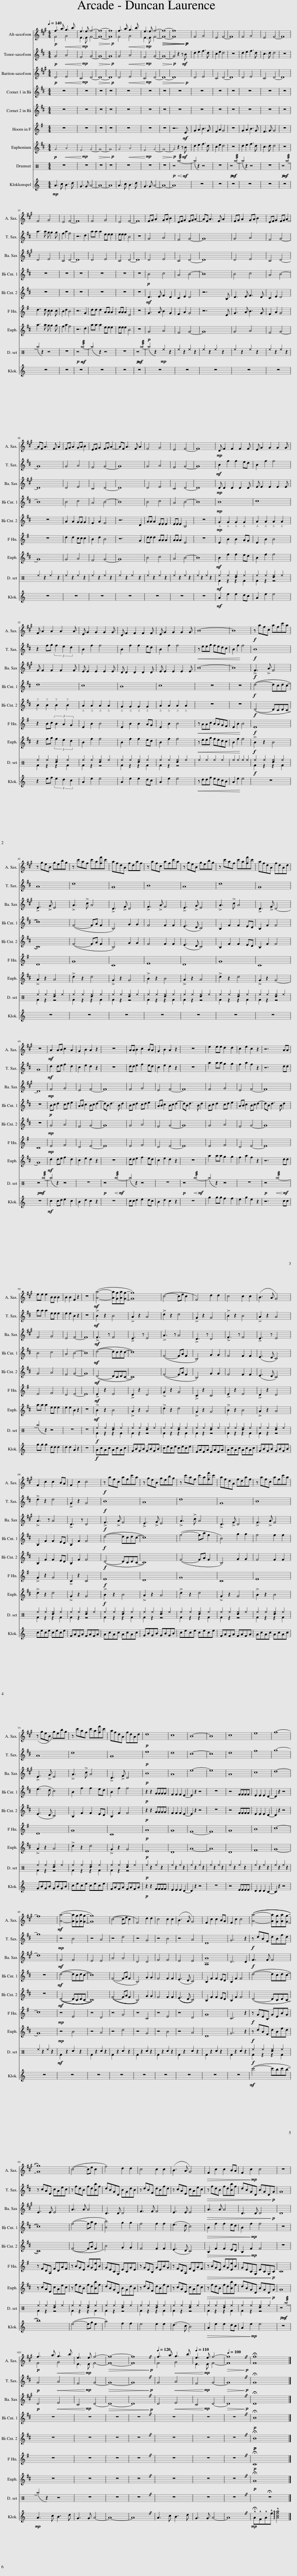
X:1
%%score { 1 | 2 } ( 3 4 ) 5 6 7 8 9 10 ( 11 12 ) 13
L:1/8
Q:1/4=140
M:4/4
I:linebreak $
K:C
V:1 treble
V:2 bass
V:3 treble transpose=-9
V:4 treble transpose="-9 "
V:5 treble transpose=-14
V:6 treble transpose=-21
V:7 treble transpose=-2
V:8 treble transpose=-2
V:9 treble transpose=-7
V:10 treble transpose=-14
V:11 perc
K:none
V:12 perc
K:none
V:13 treble transpose=24
V:1
!mp! A3 c B3 d | G3 G A4- | A8- | A8 | A3 c B3 d | %5
 G3 G A4- | A8- | A8 || A,4 B,4 | G,4 A,4- | %10
 A,8 | A,4 B,4 | G,4 A,4- | A,8 |$ A,4 B,4 | %15
 G,4 A,4- | A,8 | A,4 B,4 | G,4 A,4- | A,8 | %20
 [A,A] B c2 [B,B] c d2 | [G,G] A B2 [A,A] B c2- | c A c3 A c2 | [A,A] B c2 [B,B] c d2 | [G,G] A B2 [A,A] B c2- |$ %25
 c A c3 A c2 | [A,A] B c2 [B,B] c d2 | [G,G] A B2 [A,A] B c2- | c A c3 A c2 | [A,A]4 [B,B]4 | %30
 [G,G]4 [A,A]4- | [A,A]8 ||!mf! F, A, F, A, F, A, F, A, | G, B, G, B, G, B, G, B, |$ A, C A, C A, C A, C | %35
 G, B, G, B, G, B, G, B, | F, A, F, A, F, A, F, A, | G, B, G, B, G, B, G, B, | [D,F,]8- | [D,F,]8 | %40
!f! A, C A, C A, C A, C |$ G, B, G, B, G, B, G, B, | C E C E C E C E | F, A, F, A, F, A, F, A, | A, C A, C A, C A, C | %45
 G, B, G, B, G, B, G, B, | C E C E C E C E | F, A, F, A, F, A, F, A, |$ F,8 |!mp! [A,A] B c2 [B,B] c d2 | %50
 [G,G] A B2 [A,A] B c2- | c A c3 A c2 | [A,A] B c2 [B,B] c d2 | [G,G] A B2 [A,A] B c2- | c A c3 A c2 | %55
 [A,A] B c2 [B,B] c d2 | [G,G] A B2 [A,A] B c2- | c A c3 A c2 |$ [A,A]4 [B,B]4 | [G,G]4 [A,A]4- | %60
 [A,A]8 ||!f! A, C A, C A, C A, C | G, B, G, B, G, B, G, B, | C E C E C E C E | F, A, F, A, F, A, F, A, | %65
 A, C A, C A, C A, C | G, B, G, B, G, B, G, B, |$ C E C E C E C E | F, A, F, A, F, A, F, A, | A, C A, C A, C A, C | %70
 G, B, G, B, G, B, G, B, | C E C E C E C E | F, A, F, A, F, A, F, A, | A, C A, C A, C A, C |$ G, B, G, B, G, B, G, B, | %75
 C E C E C E C E | F, A, F, A, F, A, F, A, ||!mp! [df]8 | [ce]8 | [Bd]8- | %80
 [Bd]8 | [ce]8 | [eg]8 | [fa]8- |$ [fa]8 || %85
 z8 | z8 | z8 | z8 | z8 | %90
 z8 | z8 | z8 | [A,CE] C A, C A, C A, C |$ [G,B,D] B, G, B, G, B, G, B, | %95
 [CEG] E C E C E C E | [F,A,C] A, F, A, F, A, F, A, | [A,CE] C A, C A, C A, C | [G,B,D] B, G, B, G, B, G, B, |!>(! [CEG] E C E C E C E | %100
 [F,A,C] A, F, A, F, A, F, A,!>)!!p! | F,8 ||$!mp! A3 c B3 d | G3 G A4- | A8- | %105
 A8 |[Q:1/4=120] A3 c B3 d |[Q:1/4=110] G3 G A4- |[Q:1/4=100] A8 |!f! !^!!fermata!A !^!f !^!a !^!f' !arpeggio!!^![ac'f'a']4 |] %110
V:2
!ped! F,4 G,4 | E,4 F,4- | F,8- | F,8!ped-up! |!ped! F,4 G,4 | %5
 E,4 F,4- | F,8- | F,8!ped-up! ||!ped! [F,,F,]4 [G,,G,]4 | [E,,E,]4 [F,,F,]4- | %10
 [F,,F,]8!ped-up! |!ped! [F,,F,]4 [G,,G,]4 | [E,,E,]4 [F,,F,]4- | [F,,F,]8!ped-up! |$!ped! [F,,F,]4 [G,,G,]4 | %15
 [E,,E,]4 [F,,F,]4- | [F,,F,]8!ped-up! |!ped! [F,,F,]4 [G,,G,]4 | [E,,E,]4 [F,,F,]4- | [F,,F,]8!ped-up! | %20
!ped! [F,,F,]4 [G,,G,]4 | [E,,E,]4 [F,,F,]4- | [F,,F,]8!ped-up! |!ped! [F,,F,]4 [G,,G,]4 | [E,,E,]4 [F,,F,]4- |$ %25
 [F,,F,]8!ped-up! |!ped! [F,,F,]4 [G,,G,]4!ped-up! | [E,,E,]4 [F,,F,]4- | [F,,F,]8!ped-up! |!ped! [F,,F,]4 [G,,G,]4!ped-up! | %30
 [E,,E,]4 [F,,F,]4- | [F,,F,]8 ||!ped! F,,4 F,,4!ped-up! |!ped! G,,4 G,,4!ped-up! |$!ped! A,,4 A,,4!ped-up! | %35
!ped! G,,4 G,,4!ped-up! |!ped! F,,4 F,,4!ped-up! |!ped! G,,4 G,,4!ped-up! |!ped! D,,8-!ped-up! | D,,8 | %40
!ped! [A,,,A,,]4 [A,,A,]4!ped-up! |$!ped! [G,,,G,,]4 [G,,G,]4!ped-up! |!ped! [C,,C,]4 [C,C]4!ped-up! |!ped! [F,,,F,,]4 [F,,F,]4!ped-up! |!ped! [A,,,A,,]4 [A,,A,]4!ped-up! | %45
!ped! [G,,,G,,]4 [G,,G,]4!ped-up! |!ped! [C,,C,]4 [C,C]4!ped-up! |!ped! [F,,,F,,]4 [F,,F,]4-!ped-up! |$ [F,,F,]8 |!ped! [F,,F,]4 [G,,G,]4!ped-up! | %50
 [E,,E,]4 [F,,F,]4- | [F,,F,]8 |!ped! [F,,F,]4 [G,,G,]4!ped-up! | [E,,E,]4 [F,,F,]4- | [F,,F,]8!ped-up! | %55
!ped! [F,,F,]4 [G,,G,]4!ped-up! | [E,,E,]4 [F,,F,]4- | [F,,F,]8!ped-up! |$!ped! [F,,F,]4 [G,,G,]4!ped-up! | [E,,E,]4 [F,,F,]4- | %60
 [F,,F,]8 ||!ped! [A,,,A,,]3 [A,,,A,,] [A,,,A,,]4!ped-up! |!ped! [G,,,G,,]3 [G,,,G,,] [G,,,G,,]4!ped-up! |!ped! [C,,C,]3 [C,,C,] [C,,C,]4!ped-up! |!ped! [F,,,F,,]3 [F,,,F,,] [F,,,F,,]4!ped-up! | %65
!ped! [A,,,A,,]3 [A,,,A,,] [A,,,A,,]4!ped-up! |!ped! [G,,,G,,]3 [G,,,G,,] [G,,,G,,]4!ped-up! |$!ped! [C,,C,]3 [C,,C,] [C,,C,]4!ped-up! |!ped! [F,,,F,,]3 [F,,,F,,] [F,,,F,,]4!ped-up! |!ped! [A,,,A,,]3 [A,,,A,,] [A,,,A,,]4!ped-up! | %70
!ped! [G,,,G,,]3 [G,,,G,,] [G,,,G,,]4!ped-up! |!ped! [C,,C,]3 [C,,C,] [C,,C,]4!ped-up! |!ped! [F,,,F,,]3 [F,,,F,,] [F,,,F,,]4!ped-up! |!ped! [A,,,A,,]3 [A,,,A,,] [A,,,A,,]4!ped-up! |$!ped! [G,,,G,,]3 [G,,,G,,] [G,,,G,,]4!ped-up! | %75
!ped! [C,,C,]3 [C,,C,] [C,,C,]4!ped-up! |!ped! [F,,,F,,]3 [F,,,F,,] [F,,,F,,]4!ped-up! || D8 | C8 | G8- | %80
 G8 | C8 | E8 | F8- |$ F8 || %85
!mf!!ped! [A,,,A,,]4 [A,,A,]4!ped-up! |!ped! [G,,,G,,]4 [G,,G,]4!ped-up! |!ped! [C,,C,]4 [C,C]4!ped-up! |!ped! [F,,,F,,]4 [F,,F,]4!ped-up! |!ped! [A,,,A,,]4 [A,,A,]4!ped-up! | %90
!ped! [G,,,G,,]4 [G,,G,]4!ped-up! |!ped! [C,,C,]8!ped-up! |!ped! [F,,,F,,]6 [F,,,F,,]2!ped-up! |!ped! [A,,,A,,]3 [A,,,A,,] [A,,,A,,]4!ped-up! |$!ped! [G,,,G,,]3 [G,,,G,,] [G,,,G,,]4!ped-up! | %95
!ped! [C,,C,]3 [C,,C,] [C,,C,]4!ped-up! |!ped! [F,,,F,,]3 [F,,,F,,] [F,,,F,,]4!ped-up! |!ped! [A,,,A,,]3 [A,,,A,,] [A,,,A,,]4!ped-up! |!ped! [G,,,G,,]3 [G,,,G,,] [G,,,G,,]4!ped-up! |!ped!!>(! [C,,C,]3 [C,,C,] [C,,C,]4!ped-up! | %100
!ped! [F,,,F,,]3 [F,,,F,,] [F,,,F,,]4-!>)!!p!!ped-up! | [F,,,F,,]8 ||$!mp!!ped! F,4 G,4 | E,4 F,4- | F,8- | %105
 F,8!ped-up! |!ped! F,4 G,4 | E,4 F,4- | F,8 | !fermata!F,8!ped-up! |] %110
V:3
[K:A]!p! f3 a!<(! g3 b | e3 e!<)!!p! f4- |!>(! f8- | f8!>)!!p! | f3 a!<(! g3 b | %5
 e3 e!<)!!p! f4- |!>(!!>(!!>(! f8- | f8!>)!!p!!>)!!p!!>)!!p! || F4 G4 | E4 F4- | %10
 F8 | F4 G4 | E4 F4- | F8 |$ F4 G4 | %15
 E4 F4- | F8 | F4 G4 | E4 F4- | F8 | %20
 FG A2 GA B2 | EF G2 FG A2- | AF A3 F A2 | FG A2 GA B2 | EF G2 FG A2- |$ %25
 AF A3 F A2 | FG A2 GA B2 | EF G2 FG A2- | AF A3 F A2 | F4 G4 | %30
 E4 F4- | F8 ||!mp! D F2 F2 F2 F | E G2 G2 G2 G |$ F A2 A2 A2 A | %35
 E G2 G2 G2 G | D F2 F2 F2 F | E G2 G2 G2 G | B8- | B8 | %40
!f! z afc afc'a |$ z geB gebg | z c'af c'a[ff']c' | afdA fdaf | z afc afc'a | %45
 z geB gebg | z c'af c'a[ff']c' | afdA fdAd |$ z8 |!mf! A2 AB c2 A2 | %50
 G2 B2 A2 z2 | z8 | AA B2 c2 BA | G2 B2 A2 z2 | z8 | %55
 e2 ee d2 d2 | c2 e2 c2 z2 | z6 AA |$ ee e2 BB B2 | B2 B2 F2 z2 | %60
 z8 ||!mf! ([Aa]4- [Aa][Gg][Aa][Gg]- | [Gg]8) | (c4- ce c2 | F4) d2 d2 | %65
 c4 c2 c2 | (B3 A G4) |$ F2 c2 c2 BA | F2 c2 c4 |!f! z afc afc'a | %70
 z geB gebg | z c'af c'a[ff']c' | afdA fdaf | z afc afc'a |$ (z geB g)ebg | %75
 z c'af c'a[ff']c' | afdA fdAd ||!p! d8 | c8 | B8- | %80
 B8 | c8 | e8 | f8- |$ f8 || %85
!mf! ([Aa]4- [Aa][Gg][Aa][Gg]- | [Gg]8) | (c4- ce c2 | F4) d2 d2 | c4 c2 c2 | %90
 (B3 A G4) | F2 c2 c2 BA | F2 c2 c4 | (([Aa]4- [Aa][Gg][Aa][Gg]- |$ [Gg]8)) | %95
 (c4- ce c2 | f4) d2 d2 | c4 c2 c2 | (B3 A G4) |!>(! F2 c2 c2 BA | %100
 F2 c2!>)!!p! c4 | z8 ||$!p! f3 a!<(! g3 b | e3 e!<)!!p! f4- |!>(! f8- | %105
 f8!>)!!p! | f3 a!<(! g3 b | e3 e!<)!!p! f4- |!>(! f8!>)!!p! | !fermata!f8 |] %110
V:4
[K:A] F4 G4 | E3 E F4- | F8- | F8 | F4 G4 | %5
 E3 E F4- | F8- | F8 || x8 | x8 | %10
 x8 | x8 | x8 | x8 |$ x8 | %15
 x8 | x8 | x8 | x8 | x8 | %20
 x8 | x8 | x8 | x8 | x8 |$ %25
 x8 | x8 | x8 | x8 | x8 | %30
 x8 | x8 || x8 | x8 |$ x8 | %35
 x8 | x8 | x8 | x8 | x8 | %40
 x8 |$ x8 | x8 | x8 | x8 | %45
 x8 | x8 | x8 |$ x8 | x8 | %50
 x8 | x8 | x8 | x8 | x8 | %55
 x8 | x8 | x8 |$ x8 | x8 | %60
 x8 || x8 | x8 | x8 | x8 | %65
 x8 | x8 |$ x8 | x8 | x8 | %70
 x8 | x8 | x8 | x8 |$ x8 | %75
 x8 | x8 || x8 | x8 | x8 | %80
 x8 | x8 | x8 | x8 |$ x8 || %85
 x8 | x8 | x8 | x8 | x8 | %90
 x8 | x8 | x8 | x8 |$ x8 | %95
 x8 | x8 | x8 | x8 | x8 | %100
 x8 | x8 ||$ F4 G4 | E3 E F4- | F8- | %105
 F8 | F4 G4 | E3 E F4- | F8 | F8 |] %110
V:5
[K:D]!p! G4!<(! A4 | F4!<)!!p! G4- |!>(! G8- | G8!>)!!p! | G4!<(! A4 | %5
 F4!<)!!p! G4- |!>(! G8- | G4!>)!!p! z2 z!mf! B || d2 e2 f3 d | c2 e2 d4 | %10
 z8 | d2 e2 f3 d | c3 d d4 | z8 |$ a3 a g g2 g | %15
 f2 a2 f4 | z6 d2 | aa a2 ee e2 | ee e2 B4 | z8 | %20
 G4 A4 | F4 G4- | G8 | G4 A4 | F4 G4- |$ %25
 G8 | G4 A4 | F4 G4- | G8 | G4 A4 | %30
 F4 G4- | G8 ||!mf! B2 f2 f2 ed | B2 f2 f4 |$ z2 fg (3f2 e2 d2 | %35
 B2 f2 f4 | B2 f2 f2 ed | B2 f2 f4 |!<(! z eeg fedc | B2 f2!<)! f4 | %40
!f! B8 |$ A8 | d8 | G8 | B8 | %45
 A8 | d8 | G8 |$ G8 |!mf! d2 de f2 d2 | %50
 c2 e2 d2 z2 | z8 | dd e2 f2 ed | c2 e2 d2 z2 | z8 | %55
 a2 aa g2 g2 | f2 a2 f2 z2 | z6 dd |$ aa a2 ee e2 | e2 e2 B2 z2 | %60
 z8 ||!mf! !>!B2 z2 B4 | !>!A2 z2 A4 | !>!d2 z2 d4 | !>!G2 z2 G4 | %65
 !>!B2 z2 B4 | !>!A2 z2 A4 |$ !>!d2 z2 d4 | !>!G2 z2 G4 |!f! B8 | %70
 A8 | d8 | G8 | B8 |$ A8 | %75
 d8 | G8 ||!p! e8 | d8 | c8- | %80
 c8 | d8 | f8 | g8- |$ g8 || %85
!mp! z4 B4 | z4 A4 | z4 d4 | z4 G4 | z4 B4 | %90
 z4 A4 | D8 | G6 z2 |!f! z dBF dBfd |$ z cAE cAec | %95
 z fdB fd[Bb]f | dBGD BGdB | z dBF dBfd | z cAE cAec |!>(! z fdB fd[Bb]f | %100
 dBGD BGDG!>)!!p! | G8 ||$!p! G4!<(! A4 | F4!<)!!p! G4- |!>(! G8- | %105
 G8!>)!!p! | G4!<(! A4 | F4!<)!!p! G4- |!>(! G8!>)!!p! | !fermata!G8 |] %110
V:6
[K:A]!p! D4!<(! E4 | C4!<)!!p! D4- |!>(! D8- | D8!>)!!p! | D4!<(! E4 | %5
 C4!<)!!p! D4- |!>(! D8- | D8!>)!!p! || D4 E4 | C4 D4- | %10
 D8 | D4 E4 | C4 D4- | D8 |$ D4 E4 | %15
 C4 D4- | D8 | D4 E4 | C4 D4- | D8 | %20
 D4 E4 | C4 D4- | D8 | D4 E4 | C4 D4- |$ %25
 D8 | D4 E4 | C4 D4- | D8 | D4 E4 | %30
 C4 D4- | D8 ||!mp! D D2 D2 D2 D | E E2 E2 E2 E |$ F F2 F2 F2 F | %35
 E E2 E2 E2 E | D D2 D2 D2 D | E E2 E2 E2 E | B8- | B8 | %40
!f! !>!F3 !>!A F4 |$ !>!E3 !>!G E4 | !>!A3 !>!c A4 | !>!D3 !>!F D4 | !>!F3 !>!A F4 | %45
 !>!E3 !>!G E4 | !>!A3 !>!c A4 | !>!D3 !>!F D4- |$ D8 |!mp! F4 G4 | %50
 E4 F4- | F8 | F4 G4 | E4 F4- | F8 | %55
 F4 G4 | E4 F4- | F8 |$ F4 G4 | E4 F4- | %60
 F8 ||!mf! !>!F3 z F4 | !>!E3 z E4 | !>!A3 z A4 | !>!D3 z D4 | %65
 !>!F3 z F4 | !>!E3 z E4 |$ !>!A3 z A4 | !>!D3 z D4 |!f! !>!F3 !>!A F4 | %70
 !>!E3 !>!G E4 | !>!A3 !>!c A4 | !>!D3 !>!F D4 | !>!F3 !>!A F4 |$ !>!E3 !>!G E4 | %75
 !>!A3 !>!c A4 | !>!D3 !>!F D4 ||!p! B8 | A8 | e8- | %80
 e8 | A8 | c8 | d8- |$ d8 || %85
!mf! F4 F4 | E4 E4 | A4 A4 | D4 D4 | F4 F4 | %90
 E4 E4 | [A,A]8 | D6 D2 |!f! F3 F F4 |$ E3 E E4 | %95
 A3 A A4 | D3 D D4 | F3 F F4 | E3 E E4 |!>(! A3 A A4 | %100
 D3 D D4!>)!!p! | D8 ||$!p! D4!<(! E4 | C4!<)!!p! D4- |!>(! D8- | %105
 D8!>)!!p! | D4!<(! E4 | C4!<)!!p! D4- |!>(! D8!>)!!p! | !fermata!D8 |] %110
V:7
[K:D] z8 | z8 | z8 | z8 | z8 | %5
 z8 | z8 | z8 || z8 | z8 | %10
 z8 | z8 | z8 | z8 |$ z8 | %15
 z8 | z8 | z8 | z8 | z8 | %20
!p! B4 c4 | A4 B4- | B8 | B4 c4 | A4 B4- |$ %25
 B8 | B4 c4 | A4 B4- | B8 | B4 c4 | %30
 A4 B4- | B8 ||!mp! B8 | c8 |$ d8 | %35
 c8 | B8 | c8 | z8 | z8 | %40
!f! (d4- dcdc- |$ c8) | (F4- FA F2 | B,4) G2 G2 | F4 F2 F2 | %45
 (E3 D C4) | B,2 F2 F2 ED | B,2 F2 F4 |$ z8 |!p! Bc d2 cd e2 | %50
 AB c2 Bc d2- | dB d3 B d2 | Bc d2 cd e2 | AB c2 Bc d2- | dB d3 B d2 | %55
 Bc d2 cd e2 | AB c2 Bc d2- | dB d3 B d2 |$ B4 c4 | A4 B4- | %60
 B8 ||!mf! (d4- dcdc- | c8) | (F4- FA F2 | B,4) G2 G2 | %65
 F4 F2 F2 | (E3 D C4) |$ B,2 F2 F2 ED | B,2 F2 F4 |!f! (d4- dcdc- | %70
 c8) | (f4- fa f2 | B4) g2 g2 | f4 f2 f2 |$ (e3 d c4) | %75
 B2 f2 f2 ed | B2 f2 f4 ||!p! z2 z2 GGGG | F2 F2 F2 E2- | E2 z2 z4 | %80
 z8 | z4 FFFF | E2 E2 E2 D2- | D2 z2 z4 |$ z8 || %85
!mf! (d4- dcdc- | c8) | (F4- FA F2 | B,4) G2 G2 | F4 F2 F2 | %90
 (E3 D C4) | B,2 F2 F2 ED | B,2 F2 F4 | (d4- dcdc- |$ c8) | %95
 (f4- fa f2 | [Bb]4) g2 g2 | f4 f2 f2 | (e3 d c4) |!>(! B2 f2 f2 ed | %100
 B2 f2!>)!!p! f4 | z8 ||$ z8 | z8 | z8 | %105
 z8 | z8 | z8 | z8 |!p! !fermata!B8 |] %110
V:8
[K:D] z8 | z8 | z8 | z8 | z8 | %5
 z8 | z8 | z8 || z8 | z8 | %10
 z8 | z8 | z8 | z8 |$ z8 | %15
 z8 | z8 | z8 | z8 | z8 | %20
!mf! D3 E F2 D2 | C2 E2 D4 | z7 B, | D3 E F3 D | C2 E2 D4 |$ %25
 z8 | A2 A2 GG G2 | F2 A2 F4 | z6 D2 | AA A2 EE E2 | %30
 EE E2 B,4 | z8 ||!mp! !tenuto!.G2 !tenuto!.G2 !tenuto!.G2 !tenuto!.G2 | !tenuto!.A2 !tenuto!.A2 !tenuto!.A2 !tenuto!.A2 |$ !tenuto!.B2 !tenuto!.B2 !tenuto!.B2 !tenuto!.B2 | %35
 !tenuto!.A2 !tenuto!.A2 !tenuto!.A2 !tenuto!.A2 | !tenuto!.G2 !tenuto!.G2 !tenuto!.G2 !tenuto!.G2 | !tenuto!.A2 !tenuto!.A2 !tenuto!.A2 !tenuto!.A2 | z8 | z8 | %40
!f! (D4- DCDC- |$ C8) | (F4- FA F2 | B,4) G2 G2 | F4 F2 F2 | %45
 (E3 D C4) | B,2 F2 F2 ED | B,2 F2 F4 |$ z8 |!mp! G4 A4 | %50
 F4 G4- | G8 | G4 A4 | F4 G4- | G8 | %55
 G4 A4 | F4 G4- | G8 |$ G4 A4 | F4 G4- | %60
 G8 ||!mf! (D4- DCDC- | C8) | (F4- FA F2 | B,4) G2 G2 | %65
 F4 F2 F2 | (E3 D C4) |$ B,2 F2 F2 ED | B,2 F2 F4 |!f! (D4- DCDC- | %70
 C8) | (F4- FA F2 | B,4) G2 G2 | F4 F2 F2 |$ (E3 D C4) | %75
 B,2 F2 F2 ED | B,2 F2 F4 ||!p! z2 z2 GGGG | F2 F2 F2 E2- | E2 z2 z4 | %80
 z8 | z4 FFFF | E2 E2 E2 D2- | D2 z2 z4 |$ z8 || %85
!mf! ((((D4- DCDC- | C8)))) | ((((F4- FA F2 | B,4)))) G2 G2 | F4 F2 F2 | %90
 ((((E3 D C4)))) | B,2 F2 F2 ED | B,2 F2 F4 | (D4- DCDC- |$ C8) | %95
 (F4- FA F2 | B4) G2 G2 | F4 F2 F2 | (E3 D C4) |!>(! B,2 F2 F2 ED | %100
 B,2 F2!>)!!p! F4 | z8 ||$ z8 | z8 | z8 | %105
 z8 | z8 | z8 | z8 |!p!!p! !fermata!B8 |] %110
V:9
[K:G] z8 | z8 | z8 | z8 | z8 | %5
 z8 | z8 | z7!mf! E || G2 A2 B3 G | F2 A2 G4 | %10
 z8 | G2 A2 B3 G | F3 G G4 | z8 |$ d3 d c c2 c | %15
 B2 d2 B4 | z6 G2 | dd d2 AA A2 | AA A2 E4 | z8 | %20
 G3 A B2 G2 | F2 A2 G4 | z7 E | G3 A B3 G | F2 A2 G4 |$ %25
 z8 | d2 d2 cc c2 | B2 d2 B4 | z6 G2 | dd d2 AA A2 | %30
 AA A2 E4 | z8 || E2 B2 B2 AG | E2 B2 B4 |$ z2 Bc (3B2 A2 G2 | %35
 E2 B2 B4 | E2 B2 B2 AG | E2 B2 B4 |!<(! z AAc BAGF | E2 B2!<)! B4 | %40
!f! E8 |$ D8 | G8 | C8 | E8 | %45
 D8 | G8 | C8 |$ C8 |!mp! E4 F4 | %50
 D4 E4- | E8 | E4 F4 | D4 E4- | E8 | %55
 E4 F4 | D4 E4- | E8 |$ E4 F4 | D4 E4- | %60
 E8 ||!mf! !>!E2 z2 E4 | !>!D2 z2 D4 | !>!G2 z2 G4 | !>!C2 z2 C4 | %65
 !>!E2 z2 E4 | !>!D2 z2 D4 |$ !>!G2 z2 G4 | !>!C2 z2 C4 |!f! E8 | %70
 D8 | G8 | C8 | E8 |$ D8 | %75
 G8 | C8 ||!p! A8 | G8 | F8- | %80
 F8 | G8 | B8 | c8- |$ c8 || %85
!mp! z4 E4 | z4 D4 | z4 G4 | z4 C4 | z4 E4 | %90
 z4 D4 | G8 | C6 z2 |!f! z GEB, GEBG |$ z FDA, FDAF | %95
 z BGE BG[Ee]B | GECG, ECGE | z GEB, GEBG | z FDA, FDAF |!>(! z BGE BG[Ee]B | %100
 GECG, ECG,C!>)!!p! | C8 ||$ z8 | z8 | z8 | %105
 z8 | z8 | z8 | z8 |!p! !fermata!C8 |] %110
V:10
[K:D]!p! G4!<(! A4 | F4!<)!!p! G4- |!>(! G8- | G8!>)!!p! | G4!<(! A4 | %5
 F4!<)!!p! G4- |!>(! G8- | G4!>)!!p! z2 z!mf! B || d2 e2 f3 d | c2 e2 d4 | %10
 z8 | d2 e2 f3 d | c3 d d4 | z8 |$ a3 a g g2 g | %15
 f2 a2 f4 | z6 d2 | aa a2 ee e2 | ee e2 B4 | z8 | %20
!p! G4 A4 | F4 G4- | G8 | G4 A4 | F4 G4- |$ %25
 G8 | G4 A4 | F4 G4- | G8 | B4 c4 | %30
 A4 B4- | B8 ||!mf! B2 f2 f2 ed | B2 f2 f4 |$ z2 fg (3f2 e2 d2 | %35
 B2 f2 f4 | B2 f2 f2 ed | B2 f2 f4 |!<(! z eeg fedc | B2 f2!<)! f4 | %40
!f! !>!B2 z2 B4 |$ !>!A2 z2 A4 | !>!d2 z2 d4 | !>!G2 z2 G4 | !>!B2 z2 B4 | %45
 !>!A2 z2 A4 | !>!d2 z2 d4 | !>!G2 z2 G4- |$ G8 |!mf! d2 de f2 d2 | %50
 c2 e2 d2 z2 | z8 | dd e2 f2 ed | c2 e2 d2 z2 | z8 | %55
 a2 aa g2 g2 | f2 a2 f2 z2 | z6 dd |$ aa a2 ee e2 | e2 e2 B2 z2 | %60
 z8 ||!mf! !>!B2 z2 B4 | !>!A2 z2 A4 | !>!d2 z2 d4 | !>!G2 z2 G4 | %65
 !>!B2 z2 B4 | !>!A2 z2 A4 |$ !>!d2 z2 d4 | !>!G2 z2 G4 |!f! !>!B2 z2 B4 | %70
 !>!A2 z2 A4 | !>!d2 z2 d4 | !>!G2 z2 G4 | !>!B2 z2 B4 |$ !>!A2 z2 A4 | %75
 !>!d2 z2 d4 | !>!G2 z2 G4 ||!p! E8 | D8 | A8- | %80
 A8 | D8 | F8 | G8- |$ G8 || %85
!mp! z4 B4 | z4 A4 | z4 d4 | z4 G4 | z4 B4 | %90
 z4 A4 | D8 | G6 z2 |!f! z dBF dBfd |$ z cAE cAec | %95
 z fdB fd[Bb]f | dBGD BGdB | z dBF dBfd | z cAE cAec |!>(! z fdB fd[Bb]f | %100
 dBGD BGDG!>)!!p! | G8 ||$ z8 | z8 | z8 | %105
 z8 | z8 | z8 | z8 |!p! !fermata!G8 |] %110
V:11
 z8 | z8 | z8 | z8 | z8 | %5
 z8 | z8 |!p! z4!<(! !///!^a4-!<)!!mf! || (^a2 z2) z4 | z8 | %10
!p! z4!<(! !///!^a4-!<)!!mf! | (^a2 z2) z4 | z8 |!p! z4!<(! !///!^a4-!<)!!mf! |$ (^a2 z2) z4 | %15
 z8 |!p! z4!<(! !///!^a4-!<)!!mf! | (^a2 z2) z4 | z8 |!p! z4!<(! !///!^a4-!<)!!mf! | %20
 (^a2 z2)!mp! ^e2 z2 | ^e2 z2 ^e2 z2 | ^e2 z2 ^e2 z2 | ^e2 z2 ^e2 z2 | ^e2 z2 ^e2 z2 |$ %25
 ^e2 z2 ^e2 z2 | ^e2 z2 ^e2 z2 | ^e2 z2 ^e2 z2 | ^e2 z2 ^e2 z2 | ^e2 z2 ^e2 z2 | %30
 ^e2 z2 ^e2 z2 | ^e2 z2 ^e2 z2 ||!mf! ^e2 ^e2 [c^e]2 ^e2 | ^e2 ^e2 [c^e]2 ^e2 |$ ^e2 ^e2 [c^e]2 ^e2 | %35
 ^e2 ^e2 [c^e]2 ^e2 | ^e2 ^e2 [c^e]2 ^e2 | ^e2 ^e2 [c^e]2 ^e2 | ^e2 ^e2 ^e2 ^e2 | ^e2 ^e2 ^e2 ^e2 | %40
!f! ^e2 ^e2 [c^e]2 ^e2 |$ ^e2 ^e2 [c^e]2 ^e2 | ^e2 ^e2 [c^e]2 ^e2 | ^e2 ^e2 [c^e]2 ^e2 | ^e2 ^e2 [c^e]2 ^e2 | %45
 ^e2 ^e2 [c^e]2 ^e2 | ^e2 ^e2 [c^e]2 ^e2 | ^e2 ^e2 [c^e]2 ^e2 |$!p! z4!<(! !///!^a4-!<)!!mf! | (^a2 z2) z4 | %50
 z8 |!p! z4!<(! !///!^a4-!<)!!mf! | (^a2 z2) z4 | z8 |!p! z4!<(! !///!^a4-!<)!!mf! | %55
 (^a2 z2) z4 | z8 |!p! z4!<(! !///!^a4-!<)!!mf! |$ (^a2 z2) z4 | z8 | %60
 z8 ||!f! ^e2 ^e2 [c^e]2 ^e2 | ^e2 ^e2 [c^e]2 ^e2 | ^e2 ^e2 [c^e]2 ^e2 | ^e2 ^e2 [c^e]2 ^e2 | %65
 ^e2 ^e2 [c^e]2 ^e2 | ^e2 ^e2 [c^e]2 ^e2 |$ ^e2 ^e2 [c^e]2 ^e2 | ^e2 ^e2 [c^e]2 ^e2 | ^e2 ^e2 [c^e]2 ^e2 | %70
 ^e2 ^e2 [c^e]2 ^e2 | ^e2 ^e2 [c^e]2 ^e2 | ^e2 ^e2 [c^e]2 ^e2 | ^e2 ^e2 [c^e]2 ^e2 |$ ^e2 ^e2 [c^e]2 ^e2 | %75
 ^e2 ^e2 [c^e]2 ^e2 | ^e2 ^e2 [c^e]2 ^e2 ||!p! ^e2 z2 ^e2 z2 | ^e2 z2 ^e2 z2 | ^e2 z2 ^e2 z2 | %80
 ^e2 z2 ^e2 z2 | ^e2 z2 ^e2 z2 | ^e2 z2 ^e2 z2 | ^e2 z2 ^e2 z2 |$ ^e2 z2 ^e2 z2 || %85
!mf! F2 z2 c2 z2 | F2 z2 c2 z2 | F2 z2 c2 z2 | F2 z2 c2 z2 | F2 z2 c2 z2 | %90
 F2 z2 c2 z2 | F2 z2 c2 z2 | F2 z2 c2 z2 |!f! ^e2 ^e2 [c^e]2 ^e2 |$ ^e2 ^e2 [c^e]2 ^e2 | %95
 ^e2 ^e2 [c^e]2 ^e2 | ^e2 ^e2 [c^e]2 ^e2 | ^e2 ^e2 [c^e]2 ^e2 | ^e2 ^e2 [c^e]2 ^e2 | ^e2 ^e2 [c^e]2 ^e2 | %100
 ^e2 ^e2 [c^e]2 ^e2 |!p! z4!<(! !///!^a4-!<)!!mf! ||$ (^a2 z2) z4 | z8 | z8 | %105
 z8 | z8 | z8 | z8 | !fermata!z8 |] %110
V:12
 x8 | x8 | x8 | x8 | x8 | %5
 x8 | x8 | x8 || x8 | x8 | %10
 x8 | x8 | x8 | x8 |$ x8 | %15
 x8 | x8 | x8 | x8 | x8 | %20
 x8 | x8 | x8 | x8 | x8 |$ %25
 x8 | x8 | x8 | x8 | x8 | %30
 x8 | x8 || F2 z2 z2 F2 | F2 z2 z4 |$ F2 z2 z2 F2 | %35
 F2 z2 z4 | F2 z2 z2 F2 | F2 z2 z4 | x8 | x8 | %40
 F2 z2 z2 F2 |$ F2 z2 z4 | F2 z2 z2 F2 | F2 z2 z4 | F2 z2 z2 F2 | %45
 F2 z2 z4 | F2 z2 z2 F2 | F2 z2 z4 |$ x8 | x8 | %50
 x8 | x8 | x8 | x8 | x8 | %55
 x8 | x8 | x8 |$ x8 | x8 | %60
 x8 || F2 z2 z2 F2 | F2 z2 z4 | F2 z2 z2 F2 | F2 z2 z4 | %65
 F2 z2 z2 F2 | F2 z2 z4 |$ F2 z2 z2 F2 | F2 z2 z4 | F2 z2 z2 F2 | %70
 F2 z2 z4 | F2 z2 z2 F2 | F2 z2 z4 | F2 z2 z2 F2 |$ F2 z2 z4 | %75
 F2 z2 z2 F2 | F2 z2 z4 || x8 | x8 | x8 | %80
 x8 | x8 | x8 | x8 |$ x8 || %85
 x8 | x8 | x8 | x8 | x8 | %90
 x8 | x8 | x8 | F2 z2 z2 F2 |$ F2 z2 z4 | %95
 F2 z2 z2 F2 | F2 z2 z4 | F2 z2 z2 F2 | F2 z2 z4 | F2 z2 z2 F2 | %100
 F2 z2 z4 | x8 ||$ x8 | x8 | x8 | %105
 x8 | x8 | x8 | x8 | x8 |] %110
V:13
!mp! A3 c B3 d | G3 G A4- | A8- | A8 | A3 c B3 d | %5
 G3 G A4- | A8- | A8 || z8 | z8 | %10
 z8 | z8 | z8 | z8 |$ z8 | %15
 z8 | z8 | z8 | z8 | z8 | %20
 z8 | z8 | z8 | z8 | z8 |$ %25
 z8 | z8 | z8 | z8 | z8 | %30
 z8 | z8 ||!mf! A2 e2 e2 dc | A2 e2 e4 |$ z2 ef (3e2 d2 c2 | %35
 A2 e2 e4 | A2 e2 e2 dc | A2 e2 e4 |!<(! z ddf edcB | A2 e2!<)! e4 | %40
 z8 |$ z8 | z8 | z8 | z8 | %45
 z8 | z8 | z8 |$ z8 |!mf! c2 cd e2 c2 | %50
 B2 d2 c2 z2 | z8 | cc d2 e2 dc | B2 d2 c2 z2 | z8 | %55
 g2 gg f2 f2 | e2 g2 e2 z2 | z6 cc |$ gg g2 dd d2 | d2 d2 A2 z2 | %60
 z8 ||!f! AcAc AcAc | GBGB GBGB | cece cece | FAFA FAFA | %65
 AcAc AcAc | GBGB GBGB |$ cece cece | FAFA FAFA | AcAc AcAc | %70
 GBGB GBGB | cece cece | FAFA FAFA | AcAc AcAc |$ GBGB GBGB | %75
 cece cece | FAFA FAFA ||!p! z2 z2 FFFF | E2 E2 E2 D2- | D2 z2 z4 | %80
 z8 | z4 EEEE | D2 D2 D2 C2- | C2 z2 z4 |$ z8 || %85
 z8 | z8 | z8 | z8 | z8 | %90
 z8 | z8 | z8 |!mf! (c'4- c'bc'b- |$ b8) | %95
 (e4- eg e2 | a4) f2 f2 | e4 e2 e2 | (d3 c B4) |!>(! A2 e2 e2 dc | %100
 A2 e2!>)!!p! e4 | z8 ||$!mp! A3 c B3 d | G3 G A4- | A8- | %105
 A8 | A3 c B3 d | G3 G A4- | A8 |!mp! !^!!fermata!A!^!F!^!A!^!f !arpeggio!!^![Acfa]4 |] %110
